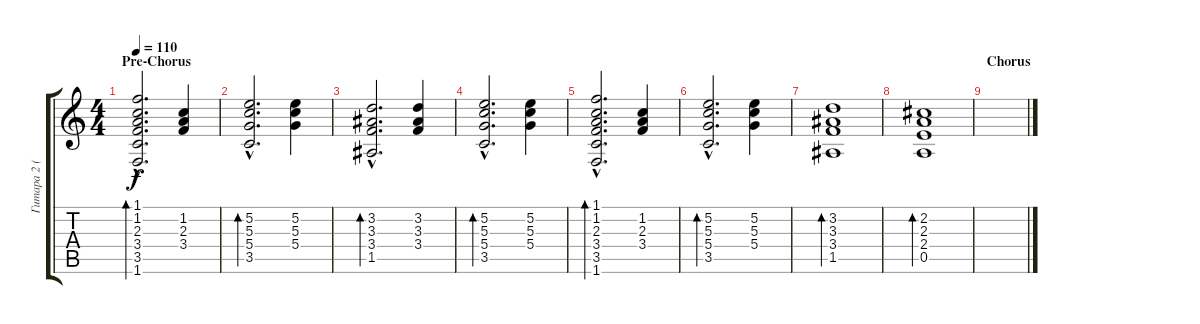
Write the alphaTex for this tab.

\track ("Гитара 2 (соло)" "Гитара 2 (") {instrument electricguitarclean}
\staff {score tabs}
\tuning (E4 B3 G3 D3 A2 E2) {hide}
\ts (4 4)
\section ("" "Pre-Chorus")
\tempo 110
\clef g2
\ks c
(1.1{hac} 1.2{hac} 2.3{hac} 3.4{hac} 3.5{hac} 1.6{hac}).2{d bd 120 dy f} (1.2 2.3 3.4).4 |
(5.2{hac} 5.3{hac} 5.4{hac} 3.5{hac}).2{d bd 120} (5.2 5.3 5.4).4 |
(3.2{hac} 3.3{hac} 3.4{hac} 1.5{hac}).2{d bd 120} (3.2 3.3 3.4).4 |
(5.2{hac} 5.3{hac} 5.4{hac} 3.5{hac}).2{d bd 120} (5.2 5.3 5.4).4 |
(1.1{hac} 1.2{hac} 2.3{hac} 3.4{hac} 3.5{hac} 1.6{hac}).2{d bd 120} (1.2 2.3 3.4).4 |
(5.2{hac} 5.3{hac} 5.4{hac} 3.5{hac}).2{d bd 120} (5.2 5.3 5.4).4 |
(3.2 3.3 3.4 1.5).1{bd 120} |
(2.2 2.3 2.4 0.5).1{bd 120} |
\section ("" "Chorus")
